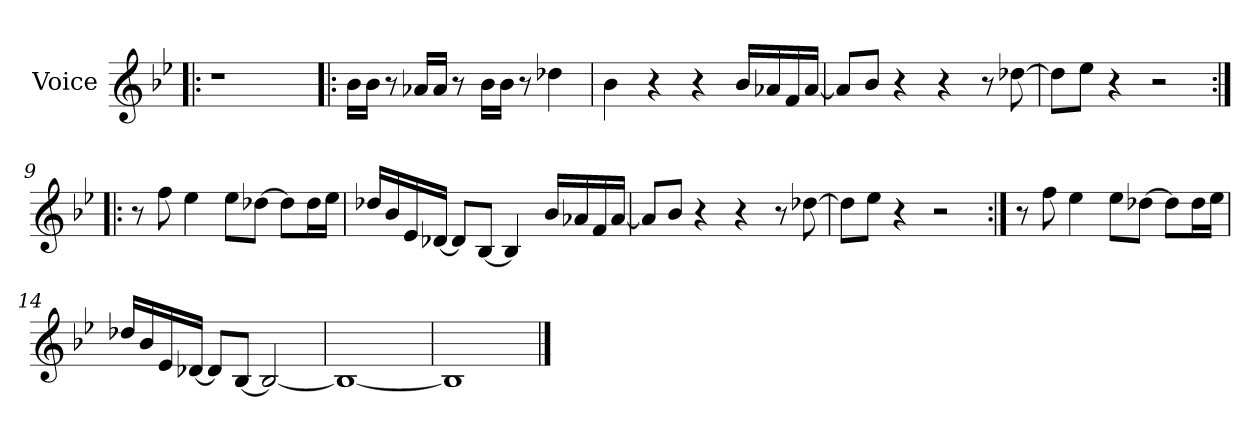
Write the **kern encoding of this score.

**kern
*part1
*staff1
*I"Voice
*I'V.
*clefG2
*k[b-e-]
*B-:
=1!|:
1r
=2
1r
=3
1r
=4
1r
!!LO:LB:g=z
=5:|!|:
16b-\LL
16b-\JJ
8r
16a-X/LL
16a-/JJ
8r
16b-\LL
16b-\JJ
8r
4dd-X\
=6
4b-\
4r
4r
16b-/LL
16a-X/
16f/
[<16a-/JJ
=7
8a-/L]
8b-/J
4r
4r
8r
[>8dd-X\
=8
8dd-\L]
8ee-\J
4r
2r
!!LO:LB:g=z
=9:|!|:
8r
8ff\
4ee-\
8ee-\L
[>8dd-X\J
8dd-\L]
16dd-\L
16ee-\JJ
=10
16dd-X/LL
16b-/
16e-/
[<16d-X/JJ
8d-/L]
[<8B-/J
4B-/]
16b-/LL
16a-X/
16f/
[<16a-/JJ
=11
8a-/L]
8b-/J
4r
4r
8r
[>8dd-X\
=12
8dd-\L]
8ee-\J
4r
2r
!!LO:LB:g=z
=13:|!
8r
8ff\
4ee-\
8ee-\L
[>8dd-X\J
8dd-\L]
16dd-\L
16ee-\JJ
=14
16dd-X/LL
16b-/
16e-/
[<16d-X/JJ
8d-/L]
[<8B-/J
2B-/_<
=15
1B-_<
=16
1B-]
==
*-
